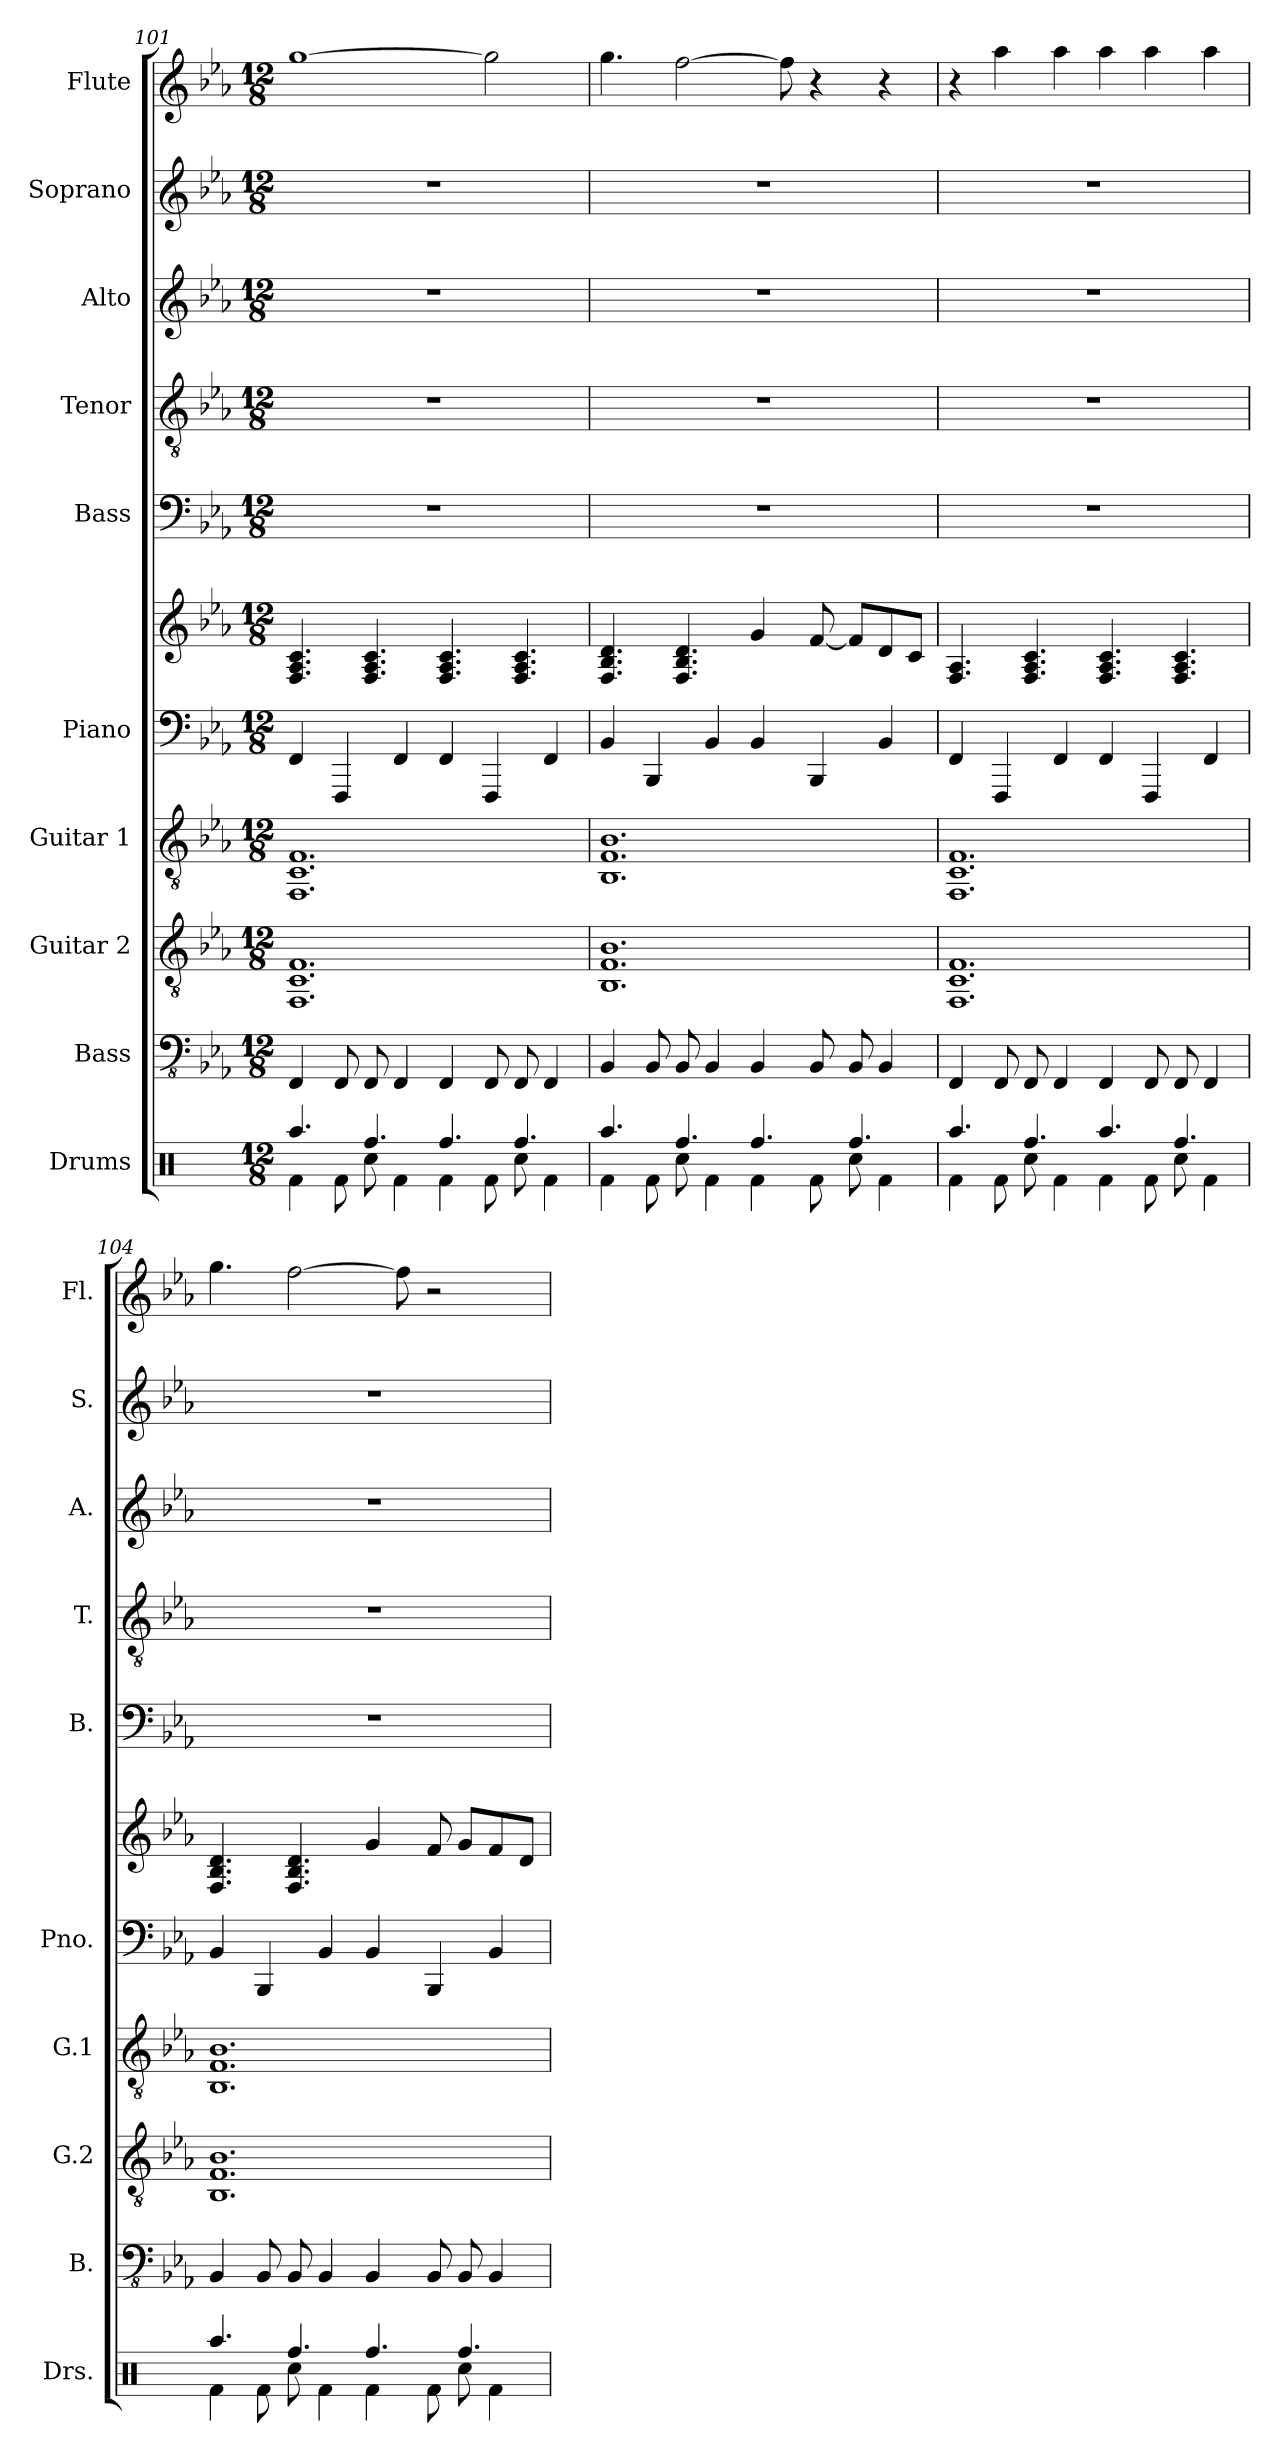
**kern	**kern	**kern	**kern	**kern	**kern	**kern	**kern	**kern	**kern	**kern
*part10	*part9	*part8	*part7	*part6	*part6	*part5	*part4	*part3	*part2	*part1
*staff11	*staff10	*staff9	*staff8	*staff7	*staff6	*staff5	*staff4	*staff3	*staff2	*staff1
*I"Drums	*I"Bass	*I"Guitar 2	*I"Guitar 1	*I"Piano	*	*I"Bass	*I"Tenor	*I"Alto	*I"Soprano	*I"Flute
*I'Drs.	*I'B.	*I'G.2	*I'G.1	*I'Pno.	*	*I'B.	*I'T.	*I'A.	*I'S.	*I'Fl.
*clefX	*clefFv4	*clefGv2	*clefGv2	*clefF4	*clefG2	*clefF4	*clefGv2	*clefG2	*clefG2	*clefG2
*	*	*	*	*	*	*	*	*	*ITrd-7c-12	*
*k[]	*k[b-e-a-]	*k[b-e-a-]	*k[b-e-a-]	*k[b-e-a-]	*k[b-e-a-]	*k[b-e-a-]	*k[b-e-a-]	*k[b-e-a-]	*k[b-e-a-]	*k[b-e-a-]
*M12/8	*M12/8	*M12/8	*M12/8	*M12/8	*M12/8	*M12/8	*M12/8	*M12/8	*M12/8	*M12/8
=101	=101	=101	=101	=101	=101	=101	=101	=101	=101	=101
*^	*	*	*	*	*	*	*	*	*	*
4.Raa/	4Rf\	4FFF/	1.FF 1.C 1.F	1.FF 1.C 1.F	4FF/	4.F/ 4.A-/ 4.c/	1.r	1.r	1.r	1.r	[1gg
.	8Rf\	8FFF/	.	.	4FFF/	.	.	.	.	.	.
4.Rff/	8Rcc\	8FFF/	.	.	.	4.F/ 4.A-/ 4.c/	.	.	.	.	.
.	4Rf\	4FFF/	.	.	4FF/	.	.	.	.	.	.
4.Rff/	4Rf\	4FFF/	.	.	4FF/	4.F/ 4.A-/ 4.c/	.	.	.	.	.
.	8Rf\	8FFF/	.	.	4FFF/	.	.	.	.	.	2gg\]
4.Rff/	8Rcc\	8FFF/	.	.	.	4.F/ 4.A-/ 4.c/	.	.	.	.	.
.	4Rf\	4FFF/	.	.	4FF/	.	.	.	.	.	.
!!LO:PB:g=z
=102	=102	=102	=102	=102	=102	=102	=102	=102	=102	=102	=102
4.Raa/	4Rf\	4BBB-/	1.BB- 1.F 1.B-	1.BB- 1.F 1.B-	4BB-/	4.F/ 4.B-/ 4.d/	1.r	1.r	1.r	1.r	4.gg\
.	8Rf\	8BBB-/	.	.	4BBB-/	.	.	.	.	.	.
4.Rff/	8Rcc\	8BBB-/	.	.	.	4.F/ 4.B-/ 4.d/	.	.	.	.	[2ff\
.	4Rf\	4BBB-/	.	.	4BB-/	.	.	.	.	.	.
4.Rff/	4Rf\	4BBB-/	.	.	4BB-/	4g/	.	.	.	.	.
.	.	.	.	.	.	.	.	.	.	.	8ff\]
.	8Rf\	8BBB-/	.	.	4BBB-/	[8f/	.	.	.	.	4r
4.Rff/	8Rcc\	8BBB-/	.	.	.	8f/L]	.	.	.	.	.
.	4Rf\	4BBB-/	.	.	4BB-/	8d/	.	.	.	.	4r
.	.	.	.	.	.	8c/J	.	.	.	.	.
=103	=103	=103	=103	=103	=103	=103	=103	=103	=103	=103	=103
4.Raa/	4Rf\	4FFF/	1.FF 1.C 1.F	1.FF 1.C 1.F	4FF/	4.F/ 4.A-/	1.r	1.r	1.r	1.r	4r
.	8Rf\	8FFF/	.	.	4FFF/	.	.	.	.	.	4aa-\
4.Rff/	8Rcc\	8FFF/	.	.	.	4.F/ 4.A-/ 4.c/	.	.	.	.	.
.	4Rf\	4FFF/	.	.	4FF/	.	.	.	.	.	4aa-\
4.Raa/	4Rf\	4FFF/	.	.	4FF/	4.F/ 4.A-/ 4.c/	.	.	.	.	4aa-\
.	8Rf\	8FFF/	.	.	4FFF/	.	.	.	.	.	4aa-\
4.Rff/	8Rcc\	8FFF/	.	.	.	4.F/ 4.A-/ 4.c/	.	.	.	.	.
.	4Rf\	4FFF/	.	.	4FF/	.	.	.	.	.	4aa-\
=104	=104	=104	=104	=104	=104	=104	=104	=104	=104	=104	=104
4.Raa/	4Rf\	4BBB-/	1.BB- 1.F 1.B-	1.BB- 1.F 1.B-	4BB-/	4.F/ 4.B-/ 4.d/	1.r	1.r	1.r	1.r	4.gg\
.	8Rf\	8BBB-/	.	.	4BBB-/	.	.	.	.	.	.
4.Rff/	8Rcc\	8BBB-/	.	.	.	4.F/ 4.B-/ 4.d/	.	.	.	.	[2ff\
.	4Rf\	4BBB-/	.	.	4BB-/	.	.	.	.	.	.
4.Rff/	4Rf\	4BBB-/	.	.	4BB-/	4g/	.	.	.	.	.
.	.	.	.	.	.	.	.	.	.	.	8ff\]
.	8Rf\	8BBB-/	.	.	4BBB-/	8f/	.	.	.	.	2r
4.Rff/	8Rcc\	8BBB-/	.	.	.	8g/L	.	.	.	.	.
.	4Rf\	4BBB-/	.	.	4BB-/	8f/	.	.	.	.	.
.	.	.	.	.	.	8d/J	.	.	.	.	.
*v	*v	*	*	*	*	*	*	*	*	*	*
=	=	=	=	=	=	=	=	=	=	=
*-	*-	*-	*-	*-	*-	*-	*-	*-	*-	*-
